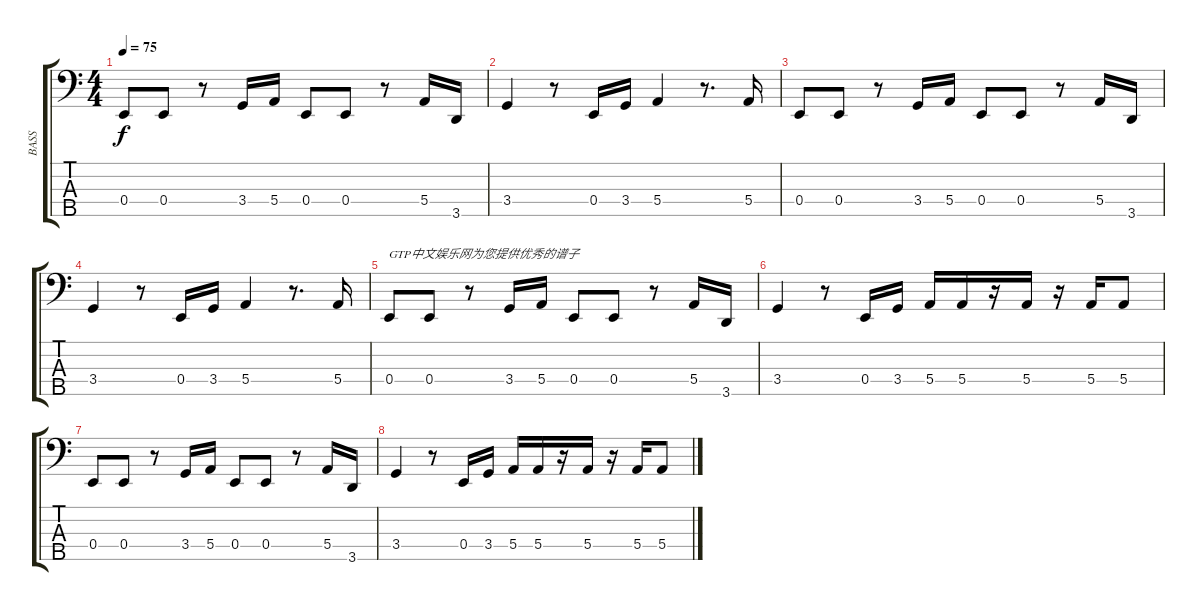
\track ("BASS" "BASS") {instrument electricbassfinger}
\staff {score tabs}
\tuning (G2 D2 A1 E1 B0) {hide}
\ts (4 4)
\tempo 75
\clef f4
\ks c
0.4.8{dy f} 0.4.8 r.8 3.4.16 5.4.16 0.4.8 0.4.8 r.8 5.4.16 3.5.16 |
3.4.4 r.8 0.4.16 3.4.16 5.4.4 r.8{d} 5.4.16 |
0.4.8 0.4.8 r.8 3.4.16 5.4.16 0.4.8 0.4.8 r.8 5.4.16 3.5.16 |
3.4.4 r.8 0.4.16 3.4.16 5.4.4 r.8{d} 5.4.16 |
0.4.8{txt "GTP中文娱乐网为您提供优秀的谱子"} 0.4.8 r.8 3.4.16 5.4.16 0.4.8 0.4.8 r.8 5.4.16 3.5.16 |
3.4.4 r.8 0.4.16 3.4.16 5.4.16 5.4.16 r.16 5.4.16 r.16 5.4.16 5.4.8 |
0.4.8 0.4.8 r.8 3.4.16 5.4.16 0.4.8 0.4.8 r.8 5.4.16 3.5.16 |
3.4.4 r.8 0.4.16 3.4.16 5.4.16 5.4.16 r.16 5.4.16 r.16 5.4.16 5.4.8
